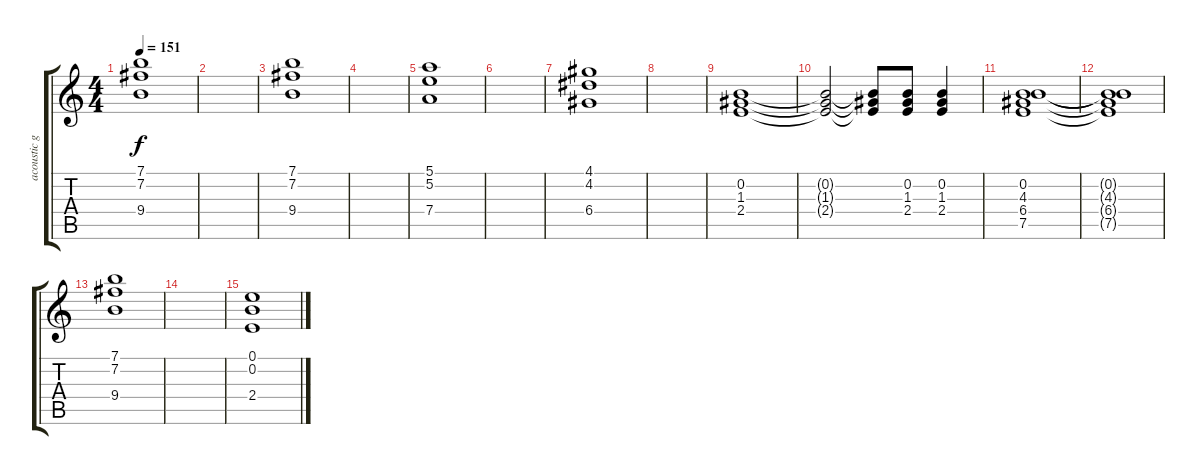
\track ("acoustic guitar" "acoustic g") {instrument acousticguitarsteel}
\staff {score tabs}
\tuning (E4 B3 G3 D3 A2 E2) {hide}
\ts (4 4)
\tempo 151
\clef g2
\ks c
(7.1 7.2 9.4).1{dy f} |
|
(7.1 7.2 9.4).1 |
|
(5.1 5.2 7.4).1 |
|
(4.1 4.2 6.4).1 |
|
(0.2 1.3 2.4).1 |
(0.2{t} 1.3{t} 2.4{t}).2 (0.2{t} 1.3{t} 2.4{t}).8 (0.2 1.3 2.4).8 (0.2 1.3 2.4).4 |
(0.2 4.3 6.4 7.5).1 |
(0.2{t} 4.3{t} 6.4{t} 7.5{t}).1 |
(7.1 7.2 9.4).1 |
|
(0.1 0.2 2.4).1
